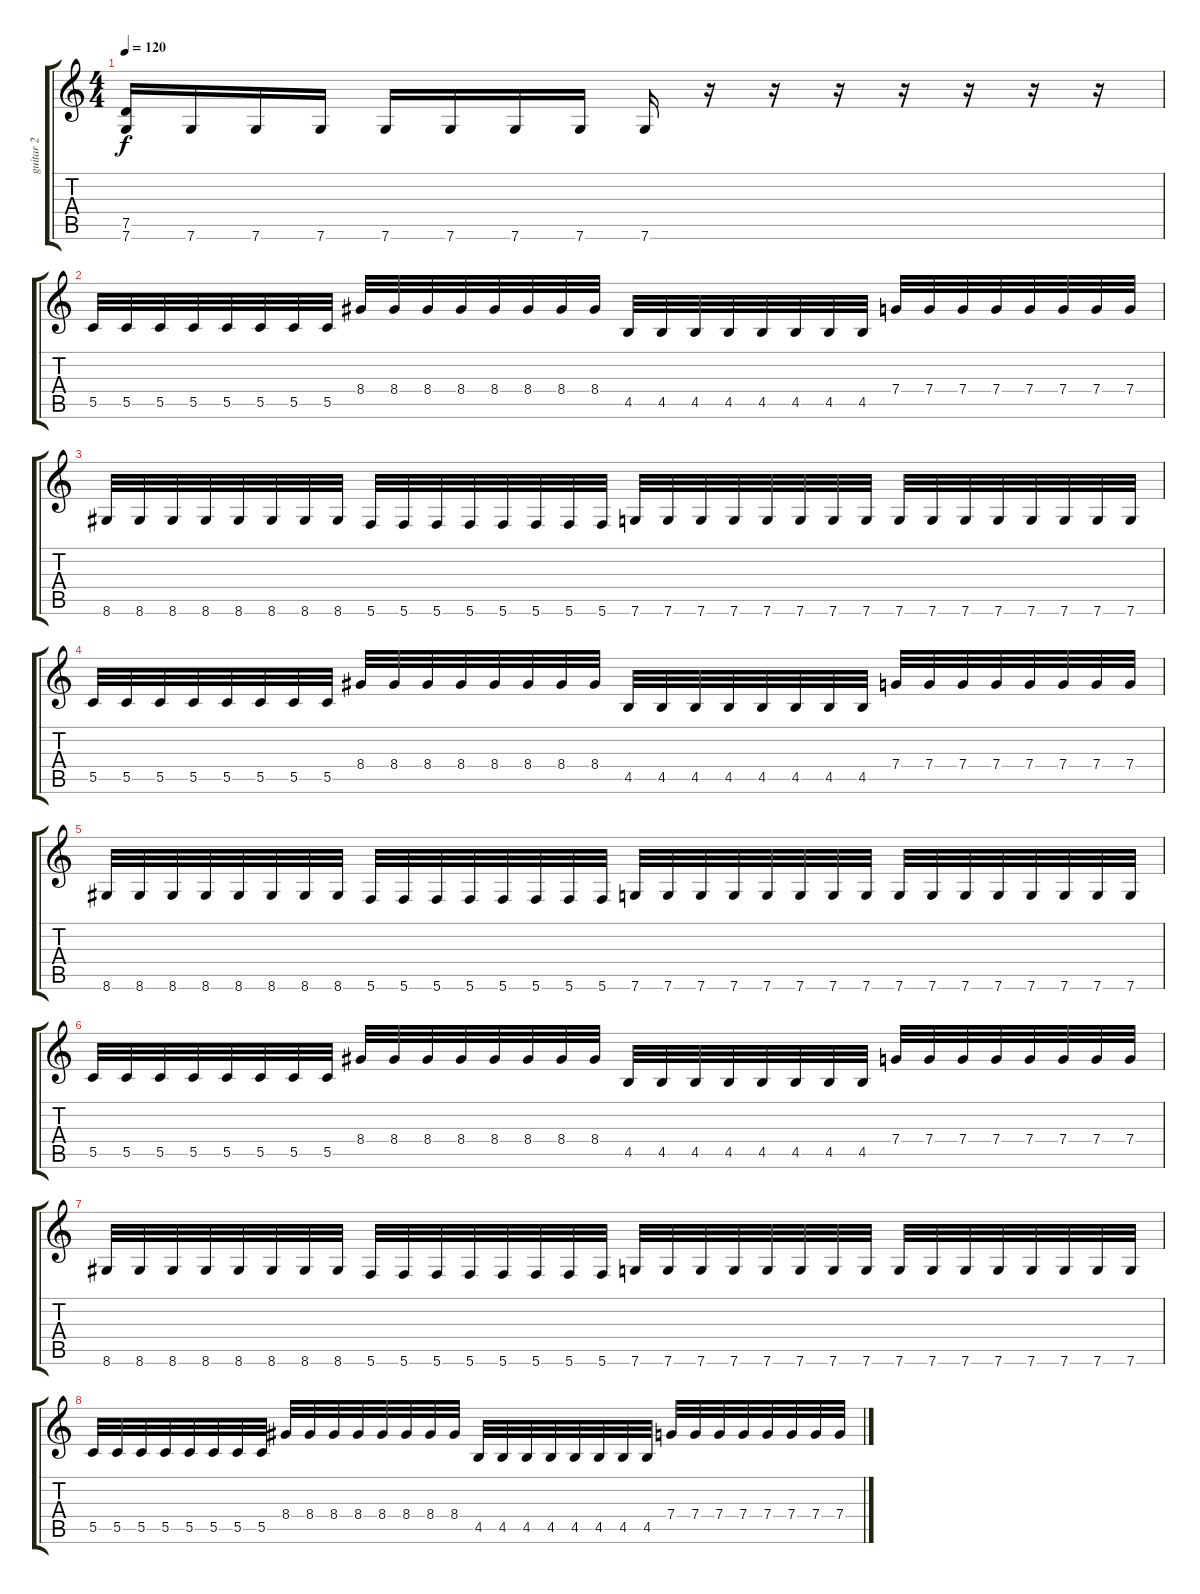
\track ("guitar 2" "guitar 2") {instrument overdrivenguitar}
\staff {score tabs}
\tuning (D4 A3 F3 C3 G2 C2) {hide}
\ts (4 4)
\tempo 120
\clef g2
\ks c
(7.5{t} 7.6{t}).16{dy f} 7.6.16 7.6.16 7.6.16 7.6.16 7.6.16 7.6.16 7.6.16 7.6.16 r.16 r.16 r.16 r.16 r.16 r.16 r.16 |
5.5.32 5.5.32 5.5.32 5.5.32 5.5.32 5.5.32 5.5.32 5.5.32 8.4.32 8.4.32 8.4.32 8.4.32 8.4.32 8.4.32 8.4.32 8.4.32 4.5.32 4.5.32 4.5.32 4.5.32 4.5.32 4.5.32 4.5.32 4.5.32 7.4.32 7.4.32 7.4.32 7.4.32 7.4.32 7.4.32 7.4.32 7.4.32 |
8.6.32 8.6.32 8.6.32 8.6.32 8.6.32 8.6.32 8.6.32 8.6.32 5.6.32 5.6.32 5.6.32 5.6.32 5.6.32 5.6.32 5.6.32 5.6.32 7.6.32 7.6.32 7.6.32 7.6.32 7.6.32 7.6.32 7.6.32 7.6.32 7.6.32 7.6.32 7.6.32 7.6.32 7.6.32 7.6.32 7.6.32 7.6.32 |
5.5.32 5.5.32 5.5.32 5.5.32 5.5.32 5.5.32 5.5.32 5.5.32 8.4.32 8.4.32 8.4.32 8.4.32 8.4.32 8.4.32 8.4.32 8.4.32 4.5.32 4.5.32 4.5.32 4.5.32 4.5.32 4.5.32 4.5.32 4.5.32 7.4.32 7.4.32 7.4.32 7.4.32 7.4.32 7.4.32 7.4.32 7.4.32 |
8.6.32 8.6.32 8.6.32 8.6.32 8.6.32 8.6.32 8.6.32 8.6.32 5.6.32 5.6.32 5.6.32 5.6.32 5.6.32 5.6.32 5.6.32 5.6.32 7.6.32 7.6.32 7.6.32 7.6.32 7.6.32 7.6.32 7.6.32 7.6.32 7.6.32 7.6.32 7.6.32 7.6.32 7.6.32 7.6.32 7.6.32 7.6.32 |
5.5.32 5.5.32 5.5.32 5.5.32 5.5.32 5.5.32 5.5.32 5.5.32 8.4.32 8.4.32 8.4.32 8.4.32 8.4.32 8.4.32 8.4.32 8.4.32 4.5.32 4.5.32 4.5.32 4.5.32 4.5.32 4.5.32 4.5.32 4.5.32 7.4.32 7.4.32 7.4.32 7.4.32 7.4.32 7.4.32 7.4.32 7.4.32 |
8.6.32 8.6.32 8.6.32 8.6.32 8.6.32 8.6.32 8.6.32 8.6.32 5.6.32 5.6.32 5.6.32 5.6.32 5.6.32 5.6.32 5.6.32 5.6.32 7.6.32 7.6.32 7.6.32 7.6.32 7.6.32 7.6.32 7.6.32 7.6.32 7.6.32 7.6.32 7.6.32 7.6.32 7.6.32 7.6.32 7.6.32 7.6.32 |
5.5.32 5.5.32 5.5.32 5.5.32 5.5.32 5.5.32 5.5.32 5.5.32 8.4.32 8.4.32 8.4.32 8.4.32 8.4.32 8.4.32 8.4.32 8.4.32 4.5.32 4.5.32 4.5.32 4.5.32 4.5.32 4.5.32 4.5.32 4.5.32 7.4.32 7.4.32 7.4.32 7.4.32 7.4.32 7.4.32 7.4.32 7.4.32
